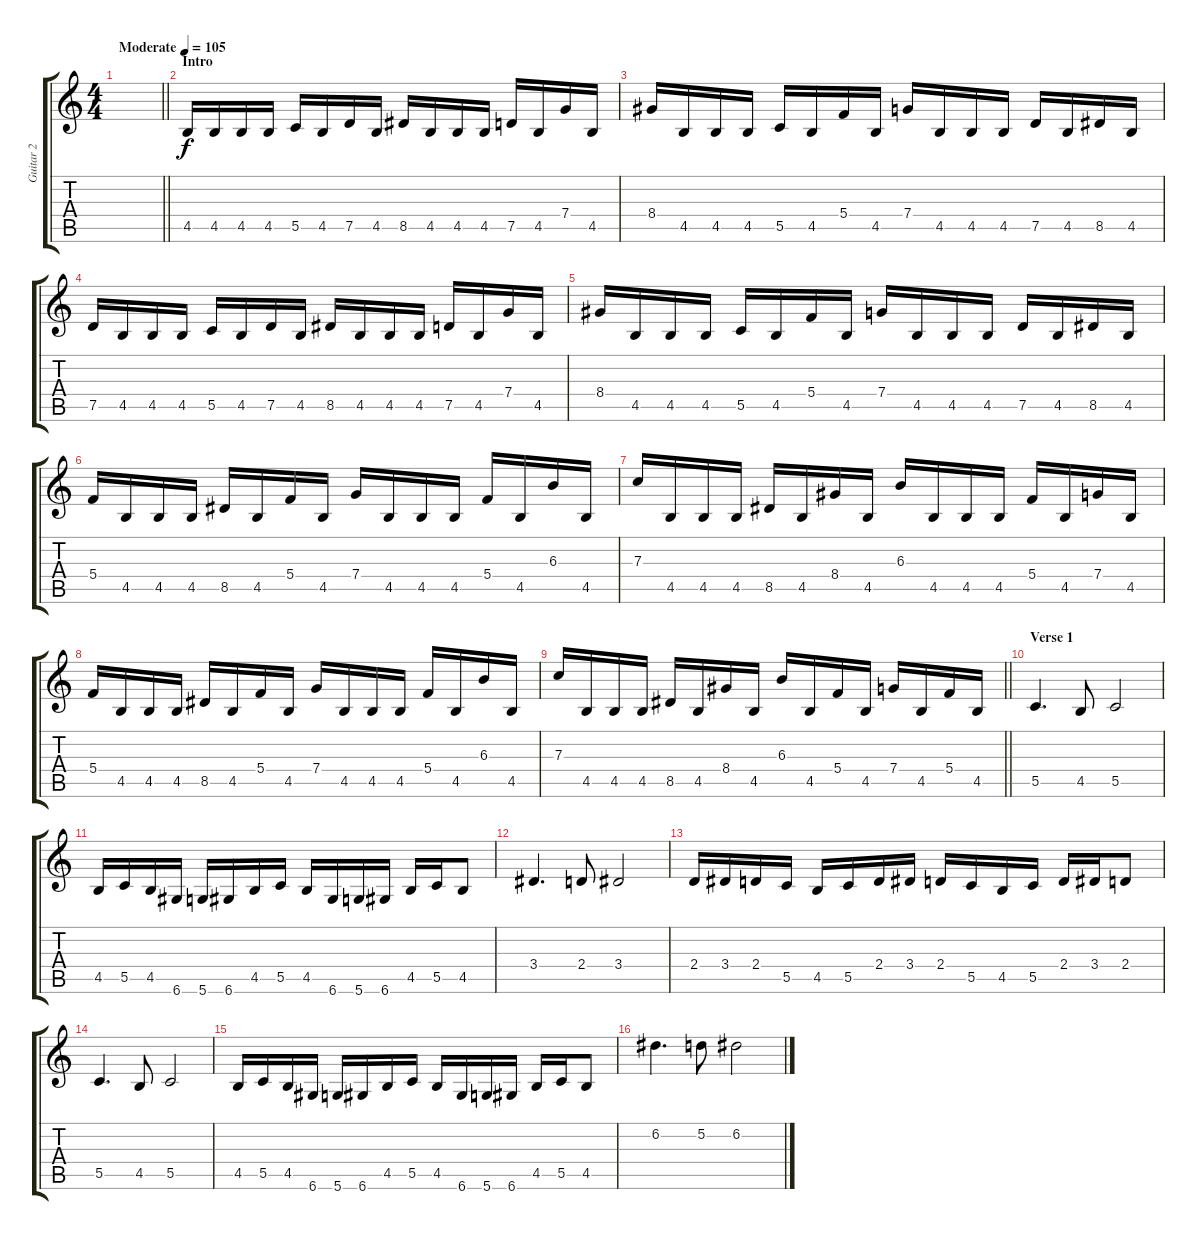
\track ("Guitar 2" "Guitar 2") {instrument overdrivenguitar}
\staff {score tabs}
\tuning (D4 A3 F3 C3 G2 D2) {hide}
\ts (4 4)
\tempo (105 "Moderate")
\clef g2
\barLineRight lightlight
\ks c
|
\section ("" "Intro")
4.5.16 4.5.16 4.5.16 4.5.16 5.5.16 4.5.16 7.5.16 4.5.16 8.5.16 4.5.16 4.5.16 4.5.16 7.5.16 4.5.16 7.4.16 4.5.16 |
8.4.16 4.5.16 4.5.16 4.5.16 5.5.16 4.5.16 5.4.16 4.5.16 7.4.16 4.5.16 4.5.16 4.5.16 7.5.16 4.5.16 8.5.16 4.5.16 |
7.5.16 4.5.16 4.5.16 4.5.16 5.5.16 4.5.16 7.5.16 4.5.16 8.5.16 4.5.16 4.5.16 4.5.16 7.5.16 4.5.16 7.4.16 4.5.16 |
8.4.16 4.5.16 4.5.16 4.5.16 5.5.16 4.5.16 5.4.16 4.5.16 7.4.16 4.5.16 4.5.16 4.5.16 7.5.16 4.5.16 8.5.16 4.5.16 |
5.4.16 4.5.16 4.5.16 4.5.16 8.5.16 4.5.16 5.4.16 4.5.16 7.4.16 4.5.16 4.5.16 4.5.16 5.4.16 4.5.16 6.3.16 4.5.16 |
7.3.16 4.5.16 4.5.16 4.5.16 8.5.16 4.5.16 8.4.16 4.5.16 6.3.16 4.5.16 4.5.16 4.5.16 5.4.16 4.5.16 7.4.16 4.5.16 |
5.4.16 4.5.16 4.5.16 4.5.16 8.5.16 4.5.16 5.4.16 4.5.16 7.4.16 4.5.16 4.5.16 4.5.16 5.4.16 4.5.16 6.3.16 4.5.16 |
\barLineRight lightlight
7.3.16 4.5.16 4.5.16 4.5.16 8.5.16 4.5.16 8.4.16 4.5.16 6.3.16 4.5.16 5.4.16 4.5.16 7.4.16 4.5.16 5.4.16 4.5.16 |
\section ("" "Verse 1")
5.5.4{d} 4.5.8 5.5.2 |
4.5.16 5.5.16 4.5.16 6.6.16 5.6.16 6.6.16 4.5.16 5.5.16 4.5.16 6.6.16 5.6.16 6.6.16 4.5.16 5.5.16 4.5.8 |
3.4.4{d} 2.4.8 3.4.2 |
2.4.16 3.4.16 2.4.16 5.5.16 4.5.16 5.5.16 2.4.16 3.4.16 2.4.16 5.5.16 4.5.16 5.5.16 2.4.16 3.4.16 2.4.8 |
5.5.4{d} 4.5.8 5.5.2 |
4.5.16 5.5.16 4.5.16 6.6.16 5.6.16 6.6.16 4.5.16 5.5.16 4.5.16 6.6.16 5.6.16 6.6.16 4.5.16 5.5.16 4.5.8 |
6.2.4{d} 5.2.8 6.2.2
